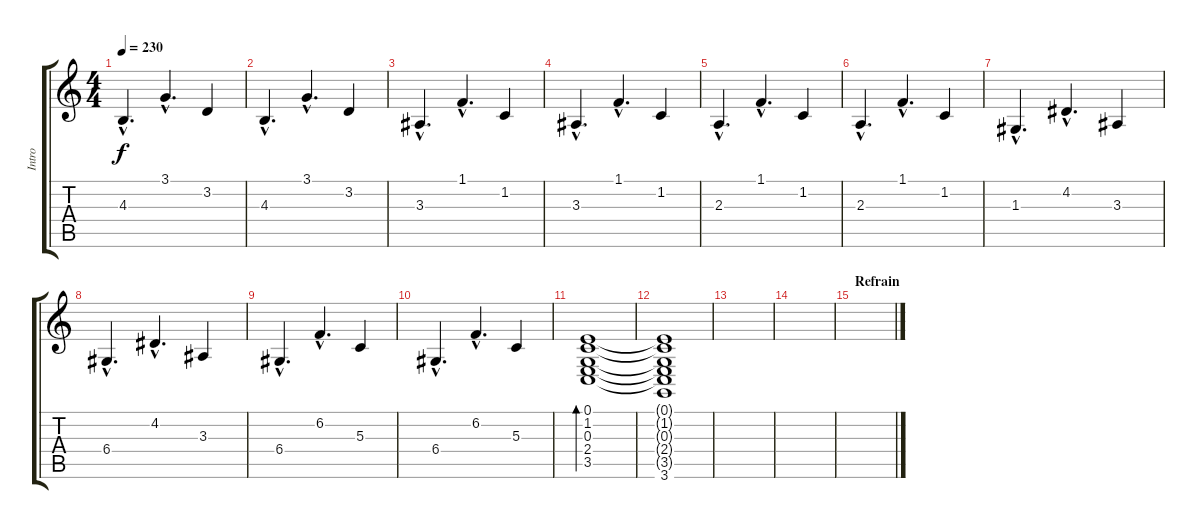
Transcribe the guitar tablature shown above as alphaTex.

\track ("Intro" "Intro") {instrument koto}
\staff {score tabs}
\tuning (E4 B3 G3 D3 A2 E2) {hide}
\ts (4 4)
\tempo 230
\clef g2
\ks c
4.3{hac}.4{d dy f} 3.1{hac}.4{d} 3.2.4 |
4.3{hac}.4{d} 3.1{hac}.4{d} 3.2.4 |
3.3{hac}.4{d} 1.1{hac}.4{d} 1.2.4 |
3.3{hac}.4{d} 1.1{hac}.4{d} 1.2.4 |
2.3{hac}.4{d} 1.1{hac}.4{d} 1.2.4 |
2.3{hac}.4{d} 1.1{hac}.4{d} 1.2.4 |
1.3{hac}.4{d} 4.2{hac}.4{d} 3.3.4 |
6.4{hac}.4{d} 4.2{hac}.4{d} 3.3.4 |
6.4{hac}.4{d} 6.2{hac}.4{d} 5.3.4 |
6.4{hac}.4{d} 6.2{hac}.4{d} 5.3.4 |
(0.1 1.2 0.3 2.4 3.5).1{bd 240} |
(0.1{t} 1.2{t} 0.3{t} 2.4{t} 3.5{t} 3.6).1 |
|
|
\section ("" "Refrain")
